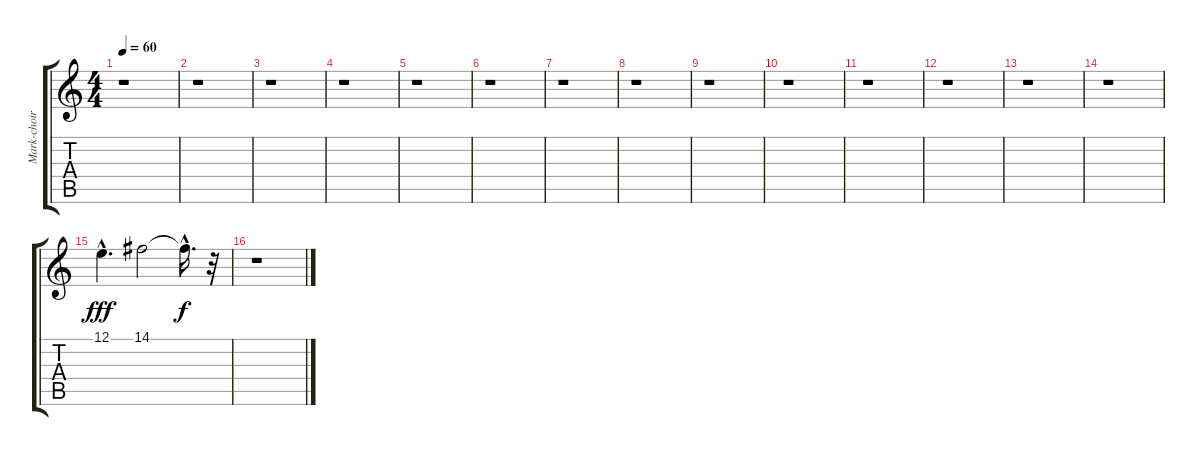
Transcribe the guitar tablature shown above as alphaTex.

\track ("Mark-choir" "Mark-choir") {instrument pad4choir}
\staff {score tabs}
\tuning (E4 B3 G3 D3 A2 E2) {hide}
\ts (4 4)
\tempo 60
\clef g2
\ks c
r.1{dy fff instrument pad4choir} |
r.1 |
r.1 |
r.1 |
r.1 |
r.1 |
r.1 |
r.1 |
r.1 |
r.1 |
r.1 |
r.1 |
r.1 |
r.1 |
12.1{hac}.4{d balance 4} 14.1.2 14.1{hac t}.16{d dy f} r.32 |
r.1
